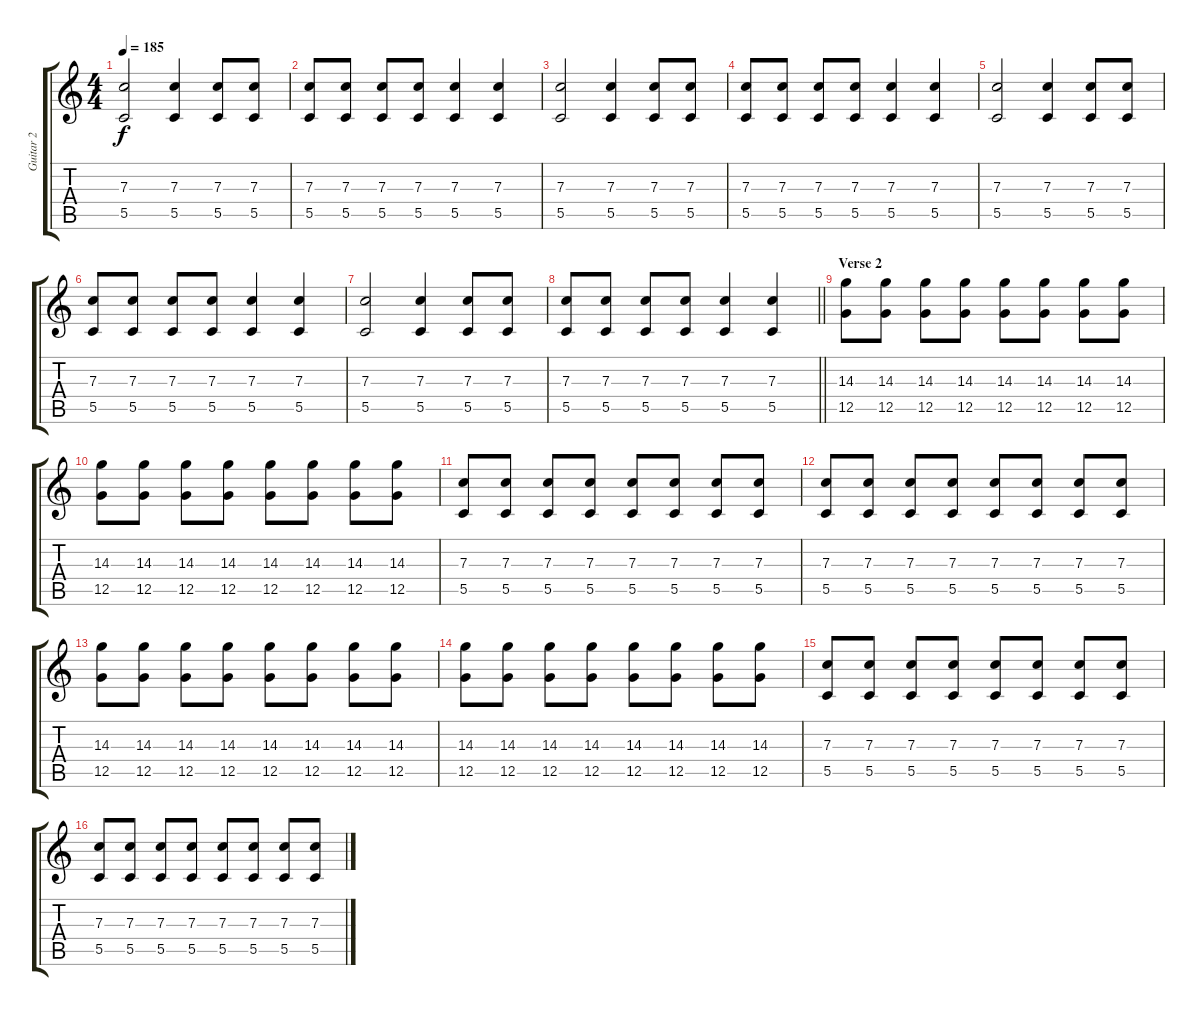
\track ("Guitar 2" "Guitar 2") {instrument overdrivenguitar}
\staff {score tabs}
\tuning (D4 A3 F3 C3 G2 C2) {hide}
\ts (4 4)
\tempo 185
\clef g2
\ks c
(7.3 5.5).2{dy f} (7.3 5.5).4 (7.3 5.5).8 (7.3 5.5).8 |
(7.3 5.5).8 (7.3 5.5).8 (7.3 5.5).8 (7.3 5.5).8 (7.3 5.5).4 (7.3 5.5).4 |
(7.3 5.5).2 (7.3 5.5).4 (7.3 5.5).8 (7.3 5.5).8 |
(7.3 5.5).8 (7.3 5.5).8 (7.3 5.5).8 (7.3 5.5).8 (7.3 5.5).4 (7.3 5.5).4 |
(7.3 5.5).2 (7.3 5.5).4 (7.3 5.5).8 (7.3 5.5).8 |
(7.3 5.5).8 (7.3 5.5).8 (7.3 5.5).8 (7.3 5.5).8 (7.3 5.5).4 (7.3 5.5).4 |
(7.3 5.5).2 (7.3 5.5).4 (7.3 5.5).8 (7.3 5.5).8 |
\barLineRight lightlight
(7.3 5.5).8 (7.3 5.5).8 (7.3 5.5).8 (7.3 5.5).8 (7.3 5.5).4 (7.3 5.5).4 |
\section ("" "Verse 2")
(14.3 12.5).8{instrument electricguitarclean} (14.3 12.5).8 (14.3 12.5).8 (14.3 12.5).8 (14.3 12.5).8 (14.3 12.5).8 (14.3 12.5).8 (14.3 12.5).8 |
(14.3 12.5).8 (14.3 12.5).8 (14.3 12.5).8 (14.3 12.5).8 (14.3 12.5).8 (14.3 12.5).8 (14.3 12.5).8 (14.3 12.5).8 |
(7.3 5.5).8 (7.3 5.5).8 (7.3 5.5).8 (7.3 5.5).8 (7.3 5.5).8 (7.3 5.5).8 (7.3 5.5).8 (7.3 5.5).8 |
(7.3 5.5).8 (7.3 5.5).8 (7.3 5.5).8 (7.3 5.5).8 (7.3 5.5).8 (7.3 5.5).8 (7.3 5.5).8 (7.3 5.5).8 |
(14.3 12.5).8 (14.3 12.5).8 (14.3 12.5).8 (14.3 12.5).8 (14.3 12.5).8 (14.3 12.5).8 (14.3 12.5).8 (14.3 12.5).8 |
(14.3 12.5).8 (14.3 12.5).8 (14.3 12.5).8 (14.3 12.5).8 (14.3 12.5).8 (14.3 12.5).8 (14.3 12.5).8 (14.3 12.5).8 |
(7.3 5.5).8 (7.3 5.5).8 (7.3 5.5).8 (7.3 5.5).8 (7.3 5.5).8 (7.3 5.5).8 (7.3 5.5).8 (7.3 5.5).8 |
(7.3 5.5).8 (7.3 5.5).8 (7.3 5.5).8 (7.3 5.5).8 (7.3 5.5).8 (7.3 5.5).8 (7.3 5.5).8 (7.3 5.5).8
